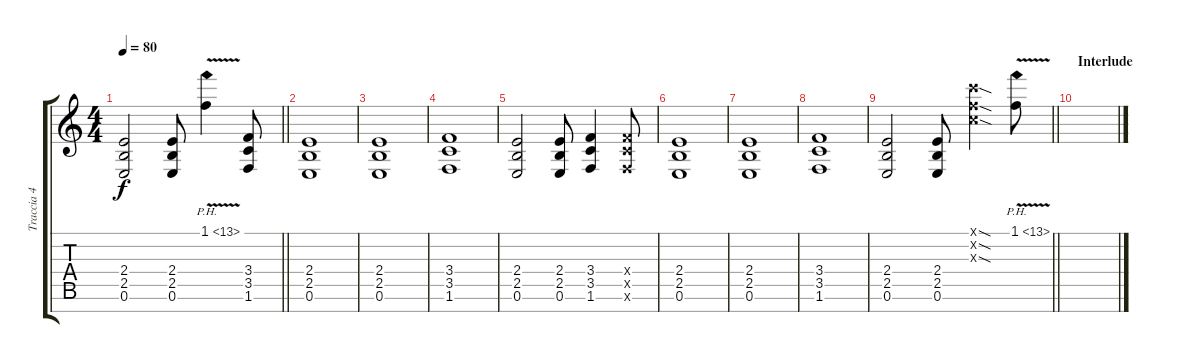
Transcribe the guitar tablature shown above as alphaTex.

\track ("Traccia 4" "Traccia 4") {instrument distortionguitar}
\staff {score tabs}
\tuning (E4 B3 G3 D3 A2 E2 B1) {hide}
\ts (4 4)
\tempo 80
\clef g2
\barLineRight lightlight
\ks c
(2.4 2.5 0.6).2{dy f} (2.4 2.5 0.6).8 1.1{ph 12 v}.4 (3.4 3.5 1.6).8 |
(2.4 2.5 0.6).1 |
(2.4 2.5 0.6).1 |
(3.4 3.5 1.6).1 |
(2.4 2.5 0.6).2 (2.4 2.5 0.6).8 (3.4 3.5 1.6).4 (3.4{x} 3.5{x} 1.6{x}).8 |
(2.4 2.5 0.6).1 |
(2.4 2.5 0.6).1 |
(3.4 3.5 1.6).1 |
\barLineRight lightlight
(2.4 2.5 0.6).2 (2.4 2.5 0.6).8 (8.1{sod x} 6.2{sod x} 5.3{sod x}).4 1.1{ph 12 v}.8 |
\section ("" "Interlude")
